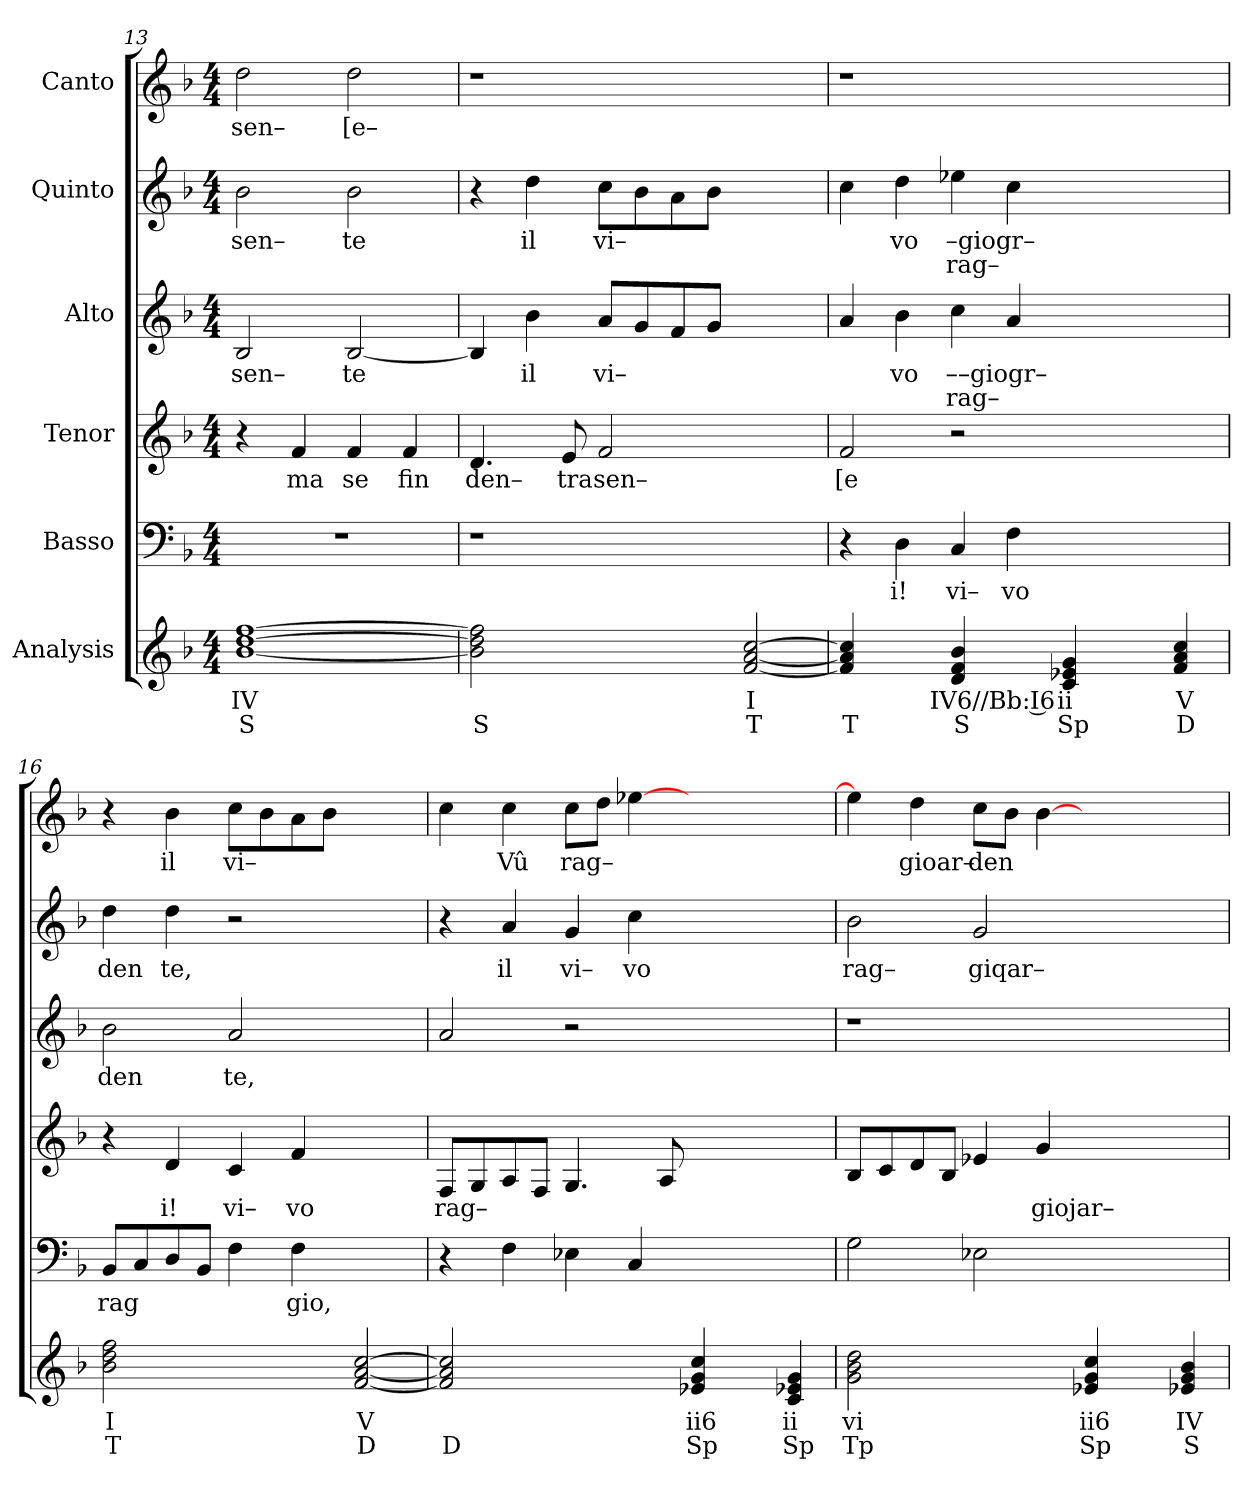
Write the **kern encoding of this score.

**kern	**text	**text	**kern	**text	**kern	**text	**kern	**text	**text	**kern	**text	**text	**kern	**text
*part6	*part6	*part6	*part5	*part5	*part4	*part4	*part3	*part3	*part3	*part2	*part2	*part2	*part1	*part1
*staff6	*staff6	*staff6	*staff5	*staff5	*staff4	*staff4	*staff3	*staff3	*staff3	*staff2	*staff2	*staff2	*staff1	*staff1
*I"Analysis	*	*	*I"Basso	*	*I"Tenor	*	*I"Alto	*	*	*I"Quinto	*	*	*I"Canto	*
*	*	*	*clefF4	*	*clefG2	*	*clefG2	*	*	*clefG2	*	*	*clefG2	*
*k[b-]	*	*	*k[b-]	*	*k[b-]	*	*k[b-]	*	*	*k[b-]	*	*	*k[b-]	*
*	*	*	*F:	*	*F:	*	*F:	*	*	*F:	*	*	*F:	*
*M4/4	*	*	*M4/4	*	*M4/4	*	*M4/4	*	*	*M4/4	*	*	*M4/4	*
=13	=13	=13	=13	=13	=13	=13	=13	=13	=13	=13	=13	=13	=13	=13
!	!	!	!	!	!	!	!	!LO:LY:b	!	!	!	!	!	!
!	!	!	!	!	!	!	!	!	!	!	!LO:LY:b	!	!	!
!	!	!	!	!	!	!	!	!	!	!	!	!	!	!LO:LY:b
[1b- [1dd [1ff	IV	S	1r	.	4r	.	2B-/	sen–	.	2b-\	sen–	.	2dd\	sen–
!	!	!	!	!	!	!LO:LY:b	!	!	!	!	!	!	!	!
.	.	.	.	.	4f/	ma	.	.	.	.	.	.	.	.
!	!	!	!	!	!	!LO:LY:b	!	!	!	!	!	!	!	!
!	!	!	!	!	!	!	!	!LO:LY:b	!	!	!	!	!	!
!	!	!	!	!	!	!	!	!	!	!	!LO:LY:b	!	!	!
!	!	!	!	!	!	!	!	!	!	!	!	!	!	!LO:LY:b
.	.	.	.	.	4f/	se	[2B-/	te	.	2b-\	te	.	2dd\	[e–
!	!	!	!	!	!	!LO:LY:b	!	!	!	!	!	!	!	!
.	.	.	.	.	4f/	fin	.	.	.	.	.	.	.	.
=14	=14	=14	=14	=14	=14	=14	=14	=14	=14	=14	=14	=14	=14	=14
!	!	!	!	!	!	!LO:LY:b	!	!	!	!	!	!	!	!
2b-] 2dd] 2ff]	.	S	1r	.	4.d/	den–	4B-/]	.	.	4r	.	.	1r	.
!	!	!	!	!	!	!	!	!LO:LY:b	!	!	!	!	!	!
!	!	!	!	!	!	!	!	!	!	!	!LO:LY:b	!	!	!
.	.	.	.	.	.	.	4b-\	il	.	4dd\	il	.	.	.
!	!	!	!	!	!	!LO:LY:b	!	!	!	!	!	!	!	!
.	.	.	.	.	8e/	tra	.	.	.	.	.	.	.	.
!	!	!	!	!	!	!LO:LY:b	!	!	!	!	!	!	!	!
!	!	!	!	!	!	!	!	!LO:LY:b	!	!	!	!	!	!
!	!	!	!	!	!	!	!	!	!	!	!LO:LY:b	!	!	!
2ryy	.	.	.	.	2f/	sen–	8a/L	vi–	.	8cc\L	vi–	.	.	.
.	.	.	.	.	.	.	8g/	.	.	8b-\	.	.	.	.
.	.	.	.	.	.	.	8f/	.	.	8a\	.	.	.	.
.	.	.	.	.	.	.	8g/J	.	.	8b-\J	.	.	.	.
[2f [2a [2cc	I	T	2ryy	.	2ryy	.	2ryy	.	.	2ryy	.	.	2ryy	.
=15	=15	=15	=15	=15	=15	=15	=15	=15	=15	=15	=15	=15	=15	=15
!	!	!	!	!	!	!LO:LY:b	!	!	!	!	!	!	!	!
4f] 4a] 4cc]	.	T	4r	.	2f/	[e	4a/	.	.	4cc\	.	.	1r	.
!	!	!	!	!LO:LY:b	!	!	!	!	!	!	!	!	!	!
!	!	!	!	!	!	!	!	!LO:LY:b	!	!	!	!	!	!
!	!	!	!	!	!	!	!	!	!	!	!LO:LY:b	!	!	!
4ryy	.	.	4D\	i!	.	.	4b-\	vo	.	4dd\	vo	.	.	.
!	!	!	!	!LO:LY:b	!	!	!	!	!	!	!	!	!	!
!	!	!	!	!	!	!	!	!LO:LY:b	!LO:LY:b	!	!	!	!	!
!	!	!	!	!	!	!	!	!	!	!	!LO:LY:b	!LO:LY:b	!	!
4d 4f 4b-	IV6//Bb: I6	S	4C/	vi–	2r	.	4cc\	––giogr–	rag–	4ee-X\	–giogr–	rag–	.	.
!	!	!	!	!LO:LY:b	!	!	!	!	!	!	!	!	!	!
4ryy	.	.	4F\	vo	.	.	4a/	.	.	4cc\	.	.	.	.
4c 4e-X 4g	ii	Sp	2.ryy	.	2.ryy	.	2.ryy	.	.	2.ryy	.	.	2.ryy	.
4ryy	.	.	.	.	.	.	.	.	.	.	.	.	.	.
4f 4a 4cc	V	D	.	.	.	.	.	.	.	.	.	.	.	.
=16	=16	=16	=16	=16	=16	=16	=16	=16	=16	=16	=16	=16	=16	=16
!	!	!	!	!LO:LY:b	!	!	!	!	!	!	!	!	!	!
!	!	!	!	!	!	!	!	!LO:LY:b	!	!	!	!	!	!
!	!	!	!	!	!	!	!	!	!	!	!LO:LY:b	!	!	!
2b- 2dd 2ff	I	T	8BB-/L	rag	4r	.	2b-\	den	.	4dd\	den	.	4r	.
.	.	.	8C/	.	.	.	.	.	.	.	.	.	.	.
!	!	!	!	!	!	!LO:LY:b	!	!	!	!	!	!	!	!
!	!	!	!	!	!	!	!	!	!	!	!LO:LY:b	!	!	!
!	!	!	!	!	!	!	!	!	!	!	!	!	!	!LO:LY:b
.	.	.	8D/	.	4d/	i!	.	.	.	4dd\	te,	.	4b-\	il
.	.	.	8BB-/J	.	.	.	.	.	.	.	.	.	.	.
!	!	!	!	!	!	!LO:LY:b	!	!	!	!	!	!	!	!
!	!	!	!	!	!	!	!	!LO:LY:b	!	!	!	!	!	!
!	!	!	!	!	!	!	!	!	!	!	!	!	!	!LO:LY:b
2ryy	.	.	4F\	.	4c/	vi–	2a/	te,	.	2r	.	.	8cc\L	vi–
.	.	.	.	.	.	.	.	.	.	.	.	.	8b-\	.
!	!	!	!	!LO:LY:b	!	!	!	!	!	!	!	!	!	!
!	!	!	!	!	!	!LO:LY:b	!	!	!	!	!	!	!	!
.	.	.	4F\	gio,	4f/	vo	.	.	.	.	.	.	8a\	.
.	.	.	.	.	.	.	.	.	.	.	.	.	8b-\J	.
[2f [2a [2cc	V	D	2ryy	.	2ryy	.	2ryy	.	.	2ryy	.	.	2ryy	.
=17	=17	=17	=17	=17	=17	=17	=17	=17	=17	=17	=17	=17	=17	=17
!	!	!	!	!	!	!LO:LY:b	!	!	!	!	!	!	!	!
2f] 2a] 2cc]	.	D	4r	.	8F/L	rag–	2a/	.	.	4r	.	.	4cc\	.
.	.	.	.	.	8G/	.	.	.	.	.	.	.	.	.
!	!	!	!	!	!	!	!	!	!	!	!LO:LY:b	!	!	!
!	!	!	!	!	!	!	!	!	!	!	!	!	!	!LO:LY:b
.	.	.	4F\	.	8A/	.	.	.	.	4a/	il	.	4cc\	Vû
.	.	.	.	.	8F/J	.	.	.	.	.	.	.	.	.
!	!	!	!	!	!	!	!	!	!	!	!LO:LY:b	!	!	!
!	!	!	!	!	!	!	!	!	!	!	!	!	!	!LO:LY:b
2ryy	.	.	4E-X\	.	4.G/	.	2r	.	.	4g/	vi–	.	8cc\L	rag–
.	.	.	.	.	.	.	.	.	.	.	.	.	8dd\J	.
!	!	!	!	!	!	!	!	!	!	!	!LO:LY:b	!	!	!
.	.	.	4C/	.	.	.	.	.	.	4cc\	vo	.	[4ee-X\	.
.	.	.	.	.	8A/	.	.	.	.	.	.	.	.	.
4e-X 4g 4cc	ii6	Sp	2.ryy	.	2.ryy	.	2.ryy	.	.	2.ryy	.	.	2.ryy	.
4ryy	.	.	.	.	.	.	.	.	.	.	.	.	.	.
4c 4e-X 4g	ii	Sp	.	.	.	.	.	.	.	.	.	.	.	.
=18	=18	=18	=18	=18	=18	=18	=18	=18	=18	=18	=18	=18	=18	=18
!	!	!	!	!	!	!	!	!	!	!	!LO:LY:b	!	!	!
2g 2b- 2dd	vi	Tp	2G\	.	8B-/L	.	1r	.	.	2b-\	rag–	.	4ee-\]	.
.	.	.	.	.	8c/	.	.	.	.	.	.	.	.	.
!	!	!	!	!	!	!	!	!	!	!	!	!	!	!LO:LY:b
.	.	.	.	.	8d/	.	.	.	.	.	.	.	4dd\	gioar–
.	.	.	.	.	8B-/J	.	.	.	.	.	.	.	.	.
!	!	!	!	!	!	!	!	!	!	!	!LO:LY:b	!	!	!
!	!	!	!	!	!	!	!	!	!	!	!	!	!	!LO:LY:b
2ryy	.	.	2E-X\	.	4e-X/	.	.	.	.	2g/	giqar–	.	8cc\L	den
.	.	.	.	.	.	.	.	.	.	.	.	.	8b-\J	.
!	!	!	!	!	!	!LO:LY:b	!	!	!	!	!	!	!	!
.	.	.	.	.	4g/	giojar–	.	.	.	.	.	.	[4b-\	.
4e-X 4g 4cc	ii6	Sp	2.ryy	.	2.ryy	.	2.ryy	.	.	2.ryy	.	.	2.ryy	.
4ryy	.	.	.	.	.	.	.	.	.	.	.	.	.	.
4e-X 4g 4b-	IV	S	.	.	.	.	.	.	.	.	.	.	.	.
=	=	=	=	=	=	=	=	=	=	=	=	=	=	=
*-	*-	*-	*-	*-	*-	*-	*-	*-	*-	*-	*-	*-	*-	*-
